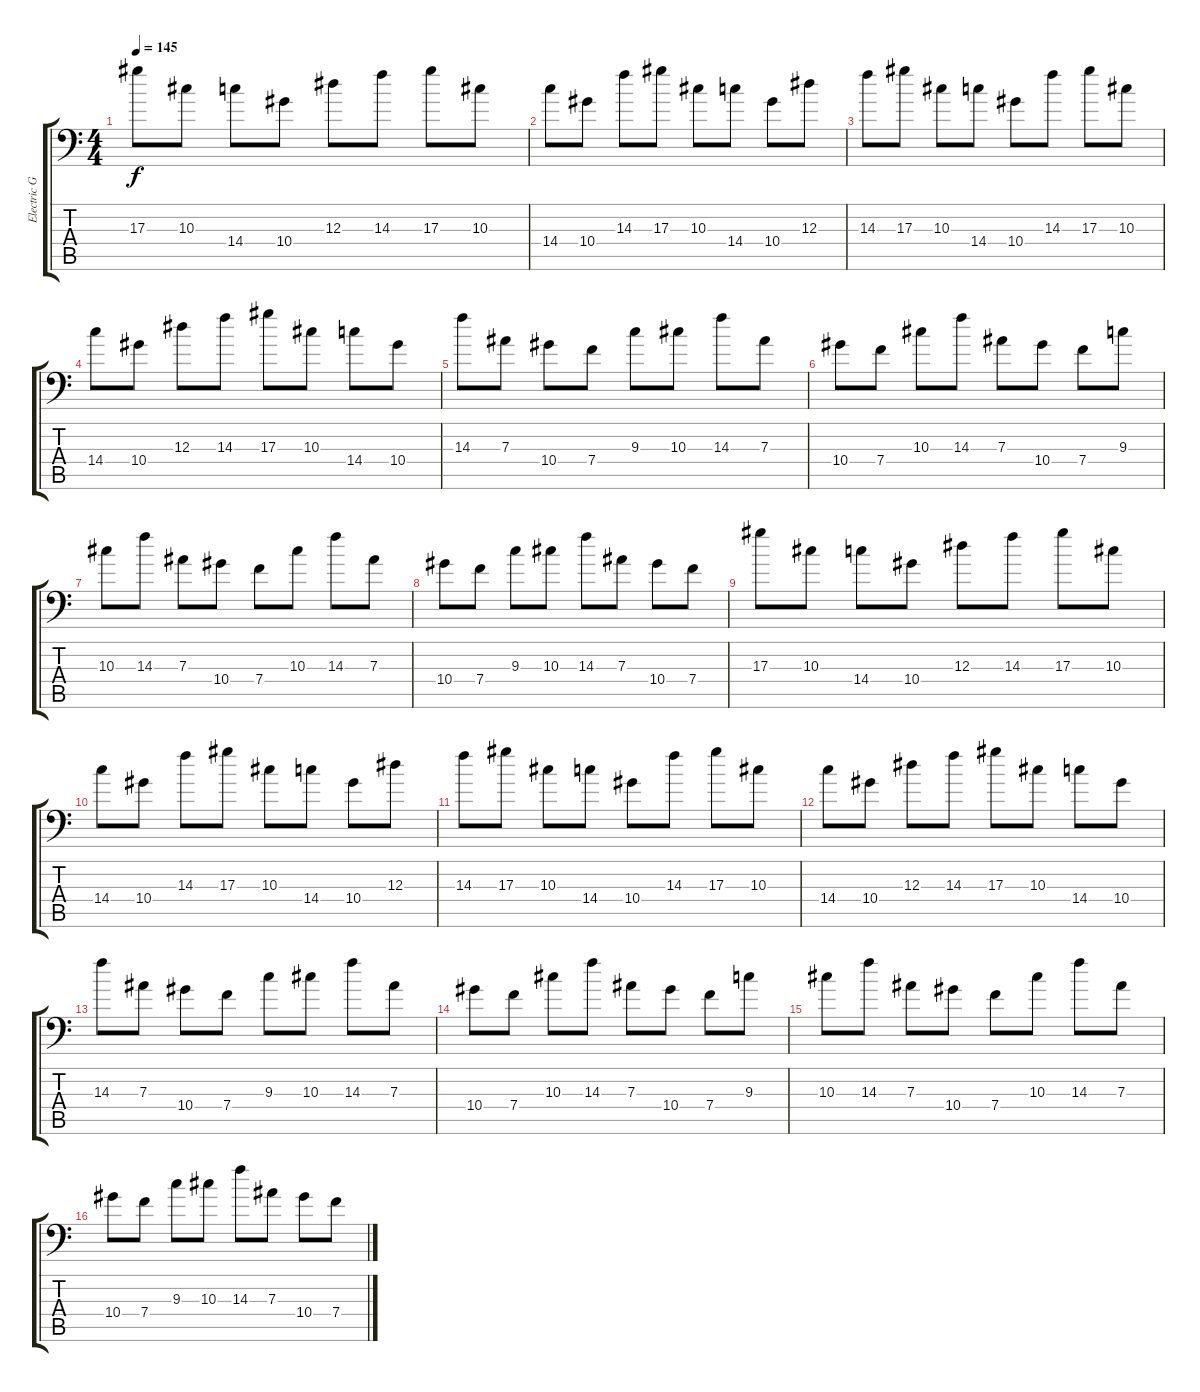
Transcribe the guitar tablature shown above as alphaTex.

\track ("Electric Guitar" "Electric G") {instrument distortionguitar}
\staff {score tabs}
\tuning (C4 G3 Eb3 Bb2 F2 Bb1) {hide}
\ts (4 4)
\tempo 145
\clef f4
\ks c
17.3.8{dy f} 10.3.8 14.4.8 10.4.8 12.3.8 14.3.8 17.3.8 10.3.8 |
14.4.8 10.4.8 14.3.8 17.3.8 10.3.8 14.4.8 10.4.8 12.3.8 |
14.3.8 17.3.8 10.3.8 14.4.8 10.4.8 14.3.8 17.3.8 10.3.8 |
14.4.8 10.4.8 12.3.8 14.3.8 17.3.8 10.3.8 14.4.8 10.4.8 |
14.3.8 7.3.8 10.4.8 7.4.8 9.3.8 10.3.8 14.3.8 7.3.8 |
10.4.8 7.4.8 10.3.8 14.3.8 7.3.8 10.4.8 7.4.8 9.3.8 |
10.3.8 14.3.8 7.3.8 10.4.8 7.4.8 10.3.8 14.3.8 7.3.8 |
10.4.8 7.4.8 9.3.8 10.3.8 14.3.8 7.3.8 10.4.8 7.4.8 |
17.3.8 10.3.8 14.4.8 10.4.8 12.3.8 14.3.8 17.3.8 10.3.8 |
14.4.8 10.4.8 14.3.8 17.3.8 10.3.8 14.4.8 10.4.8 12.3.8 |
14.3.8 17.3.8 10.3.8 14.4.8 10.4.8 14.3.8 17.3.8 10.3.8 |
14.4.8 10.4.8 12.3.8 14.3.8 17.3.8 10.3.8 14.4.8 10.4.8 |
14.3.8 7.3.8 10.4.8 7.4.8 9.3.8 10.3.8 14.3.8 7.3.8 |
10.4.8 7.4.8 10.3.8 14.3.8 7.3.8 10.4.8 7.4.8 9.3.8 |
10.3.8 14.3.8 7.3.8 10.4.8 7.4.8 10.3.8 14.3.8 7.3.8 |
10.4.8 7.4.8 9.3.8 10.3.8 14.3.8 7.3.8 10.4.8 7.4.8
